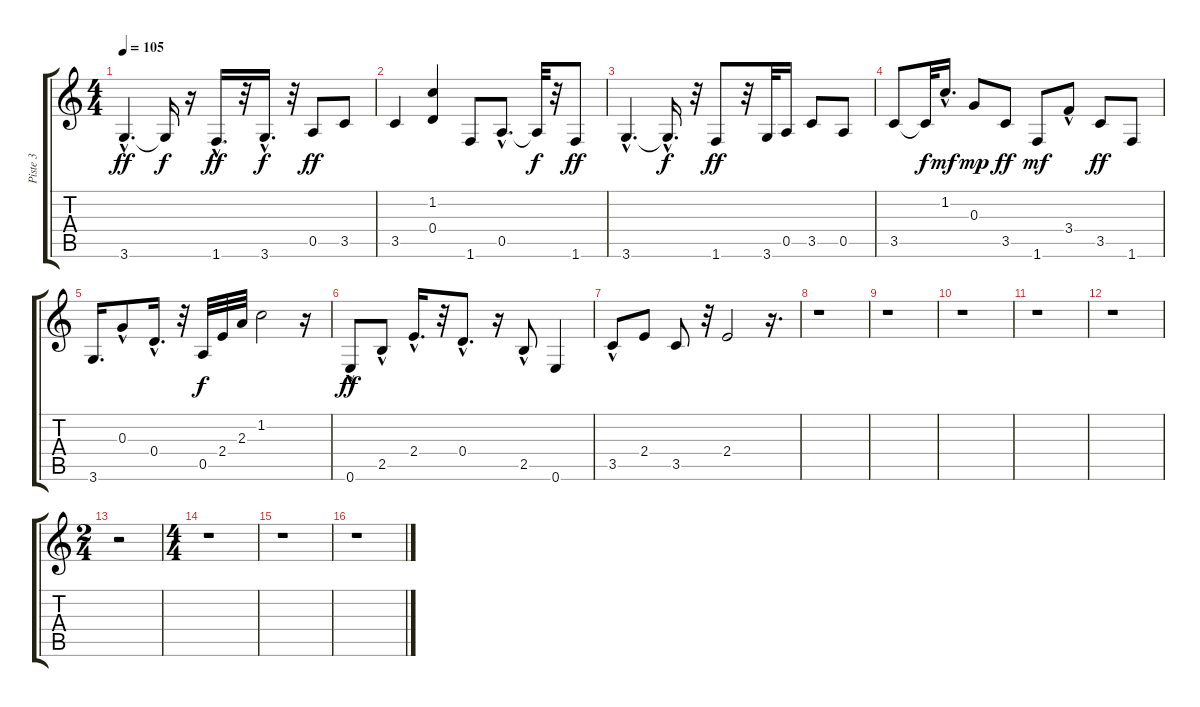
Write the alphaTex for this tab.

\track ("Piste 3" "Piste 3") {instrument acousticguitarnylon}
\staff {score tabs}
\tuning (E4 B3 G3 D3 A2 E2) {hide}
\ts (4 4)
\tempo 105
\clef g2
\ks c
3.6{hac}.4{d dy ff} 3.6{t}.16{dy f} r.16 1.6{hac}.16{d dy ff} r.32 3.6{hac}.16{d dy f} r.32 0.5.8{dy ff} 3.5.8 |
3.5.4 (1.2 0.4).4 1.6.8 0.5{hac}.8{d} 0.5{t}.32{dy f} r.32 1.6.8{dy ff} |
3.6{hac}.4{d} 3.6{hac t}.16{d dy f} r.32 1.6.8{dy ff} r.32 3.6.32 0.5.16 3.5.8 0.5.8 |
3.5.8 3.5{t}.32{dy f} 1.2{hac}.16{d dy mf} 0.3.8{dy mp} 3.5.8{dy ff} 1.6.8{dy mf} 3.4{hac}.8 3.5.8{dy ff} 1.6.8 |
3.6.16{d} 0.3{hac}.8 0.4{hac}.16{d} r.32 0.5.32{dy f} 2.4.32 2.3.32 1.2.2 r.16 |
0.6{hac}.8{dy ff} 2.5{hac}.8 2.4{hac}.16{d} r.32 0.4{hac}.8{d} r.16 2.5{hac}.8 0.6.4 |
3.5{hac}.8 2.4.8 3.5.8 r.32 2.4.2 r.16{d} |
r.1 |
r.1 |
r.1 |
r.1 |
r.1 |
\ts (2 4)
r.2 |
\ts (4 4)
r.1 |
r.1 |
r.1
